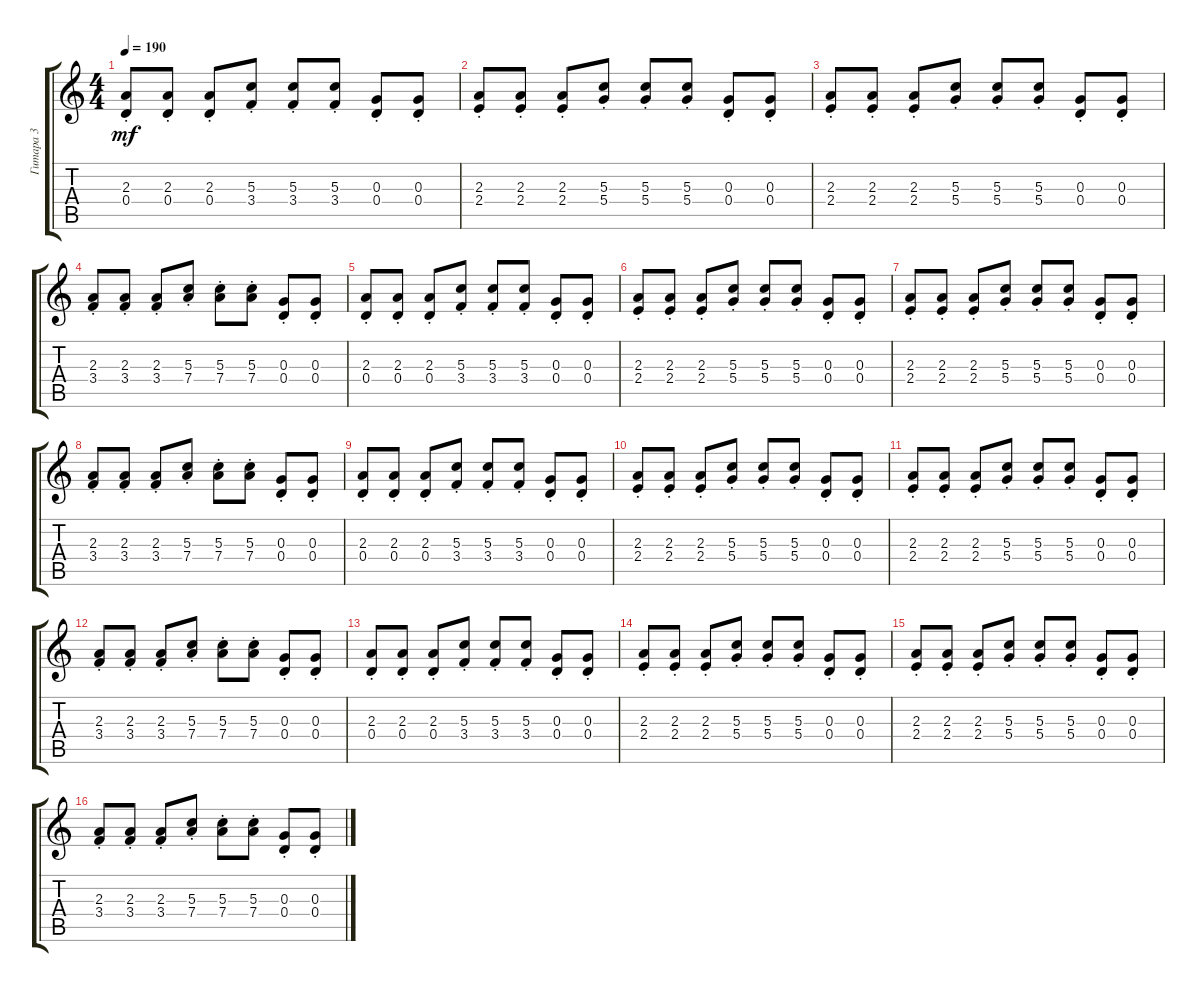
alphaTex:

\track ("Гитара 3" "Гитара 3") {instrument distortionguitar}
\staff {score tabs}
\tuning (E4 B3 G3 D3 A2 E2) {hide}
\ts (4 4)
\tempo 190
\clef g2
\ks aminor
(2.3{st} 0.4{st}).8{dy mf} (2.3{st} 0.4{st}).8 (2.3{st} 0.4{st}).8 (5.3{st} 3.4{st}).8 (5.3{st} 3.4{st}).8 (5.3{st} 3.4{st}).8 (0.3{st} 0.4{st}).8 (0.3{st} 0.4{st}).8 |
(2.3{st} 2.4{st}).8 (2.3{st} 2.4{st}).8 (2.3{st} 2.4{st}).8 (5.3{st} 5.4{st}).8 (5.3{st} 5.4{st}).8 (5.3{st} 5.4{st}).8 (0.3{st} 0.4{st}).8 (0.3{st} 0.4{st}).8 |
(2.3{st} 2.4{st}).8 (2.3{st} 2.4{st}).8 (2.3{st} 2.4{st}).8 (5.3{st} 5.4{st}).8 (5.3{st} 5.4{st}).8 (5.3{st} 5.4{st}).8 (0.3{st} 0.4{st}).8 (0.3{st} 0.4{st}).8 |
(2.3{st} 3.4{st}).8 (2.3{st} 3.4{st}).8 (2.3{st} 3.4{st}).8 (5.3{st} 7.4{st}).8 (5.3{st} 7.4{st}).8 (5.3{st} 7.4{st}).8 (0.3{st} 0.4{st}).8 (0.3{st} 0.4{st}).8 |
(2.3{st} 0.4{st}).8 (2.3{st} 0.4{st}).8 (2.3{st} 0.4{st}).8 (5.3{st} 3.4{st}).8 (5.3{st} 3.4{st}).8 (5.3{st} 3.4{st}).8 (0.3{st} 0.4{st}).8 (0.3{st} 0.4{st}).8 |
(2.3{st} 2.4{st}).8 (2.3{st} 2.4{st}).8 (2.3{st} 2.4{st}).8 (5.3{st} 5.4{st}).8 (5.3{st} 5.4{st}).8 (5.3{st} 5.4{st}).8 (0.3{st} 0.4{st}).8 (0.3{st} 0.4{st}).8 |
(2.3{st} 2.4{st}).8 (2.3{st} 2.4{st}).8 (2.3{st} 2.4{st}).8 (5.3{st} 5.4{st}).8 (5.3{st} 5.4{st}).8 (5.3{st} 5.4{st}).8 (0.3{st} 0.4{st}).8 (0.3{st} 0.4{st}).8 |
(2.3{st} 3.4{st}).8 (2.3{st} 3.4{st}).8 (2.3{st} 3.4{st}).8 (5.3{st} 7.4{st}).8 (5.3{st} 7.4{st}).8 (5.3{st} 7.4{st}).8 (0.3{st} 0.4{st}).8 (0.3{st} 0.4{st}).8 |
(2.3{st} 0.4{st}).8 (2.3{st} 0.4{st}).8 (2.3{st} 0.4{st}).8 (5.3{st} 3.4{st}).8 (5.3{st} 3.4{st}).8 (5.3{st} 3.4{st}).8 (0.3{st} 0.4{st}).8 (0.3{st} 0.4{st}).8 |
(2.3{st} 2.4{st}).8 (2.3{st} 2.4{st}).8 (2.3{st} 2.4{st}).8 (5.3{st} 5.4{st}).8 (5.3{st} 5.4{st}).8 (5.3{st} 5.4{st}).8 (0.3{st} 0.4{st}).8 (0.3{st} 0.4{st}).8 |
(2.3{st} 2.4{st}).8 (2.3{st} 2.4{st}).8 (2.3{st} 2.4{st}).8 (5.3{st} 5.4{st}).8 (5.3{st} 5.4{st}).8 (5.3{st} 5.4{st}).8 (0.3{st} 0.4{st}).8 (0.3{st} 0.4{st}).8 |
(2.3{st} 3.4{st}).8 (2.3{st} 3.4{st}).8 (2.3{st} 3.4{st}).8 (5.3{st} 7.4{st}).8 (5.3{st} 7.4{st}).8 (5.3{st} 7.4{st}).8 (0.3{st} 0.4{st}).8 (0.3{st} 0.4{st}).8 |
(2.3{st} 0.4{st}).8 (2.3{st} 0.4{st}).8 (2.3{st} 0.4{st}).8 (5.3{st} 3.4{st}).8 (5.3{st} 3.4{st}).8 (5.3{st} 3.4{st}).8 (0.3{st} 0.4{st}).8 (0.3{st} 0.4{st}).8 |
(2.3{st} 2.4{st}).8 (2.3{st} 2.4{st}).8 (2.3{st} 2.4{st}).8 (5.3{st} 5.4{st}).8 (5.3{st} 5.4{st}).8 (5.3{st} 5.4{st}).8 (0.3{st} 0.4{st}).8 (0.3{st} 0.4{st}).8 |
(2.3{st} 2.4{st}).8 (2.3{st} 2.4{st}).8 (2.3{st} 2.4{st}).8 (5.3{st} 5.4{st}).8 (5.3{st} 5.4{st}).8 (5.3{st} 5.4{st}).8 (0.3{st} 0.4{st}).8 (0.3{st} 0.4{st}).8 |
(2.3{st} 3.4{st}).8 (2.3{st} 3.4{st}).8 (2.3{st} 3.4{st}).8 (5.3{st} 7.4{st}).8 (5.3{st} 7.4{st}).8 (5.3{st} 7.4{st}).8 (0.3{st} 0.4{st}).8 (0.3{st} 0.4{st}).8
